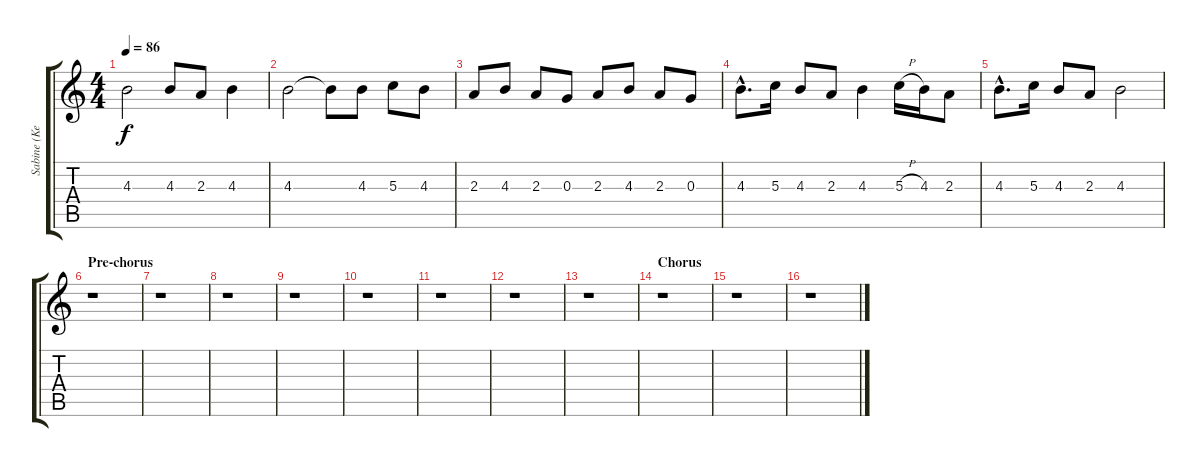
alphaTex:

\track ("Sabine (KeybHigh)" "Sabine (Ke") {instrument violin}
\staff {score tabs}
\tuning (E5 B4 G4 D4 A3 E3) {hide}
\ts (4 4)
\tempo 86
\clef g2
\ks c
4.3.2{dy f} 4.3.8 2.3.8 4.3.4 |
4.3.2 4.3{t}.8 4.3.8 5.3.8 4.3.8 |
2.3.8 4.3.8 2.3.8 0.3.8 2.3.8 4.3.8 2.3.8 0.3.8 |
4.3{hac}.8{d} 5.3.16 4.3.8 2.3.8 4.3.4 5.3{h}.16 4.3.16 2.3.8 |
4.3{hac}.8{d} 5.3.16 4.3.8 2.3.8 4.3.2 |
\section ("" "Pre-chorus")
r.1 |
r.1 |
r.1 |
r.1 |
r.1 |
r.1 |
r.1 |
r.1 |
\section ("" "Chorus")
r.1 |
r.1 |
r.1
